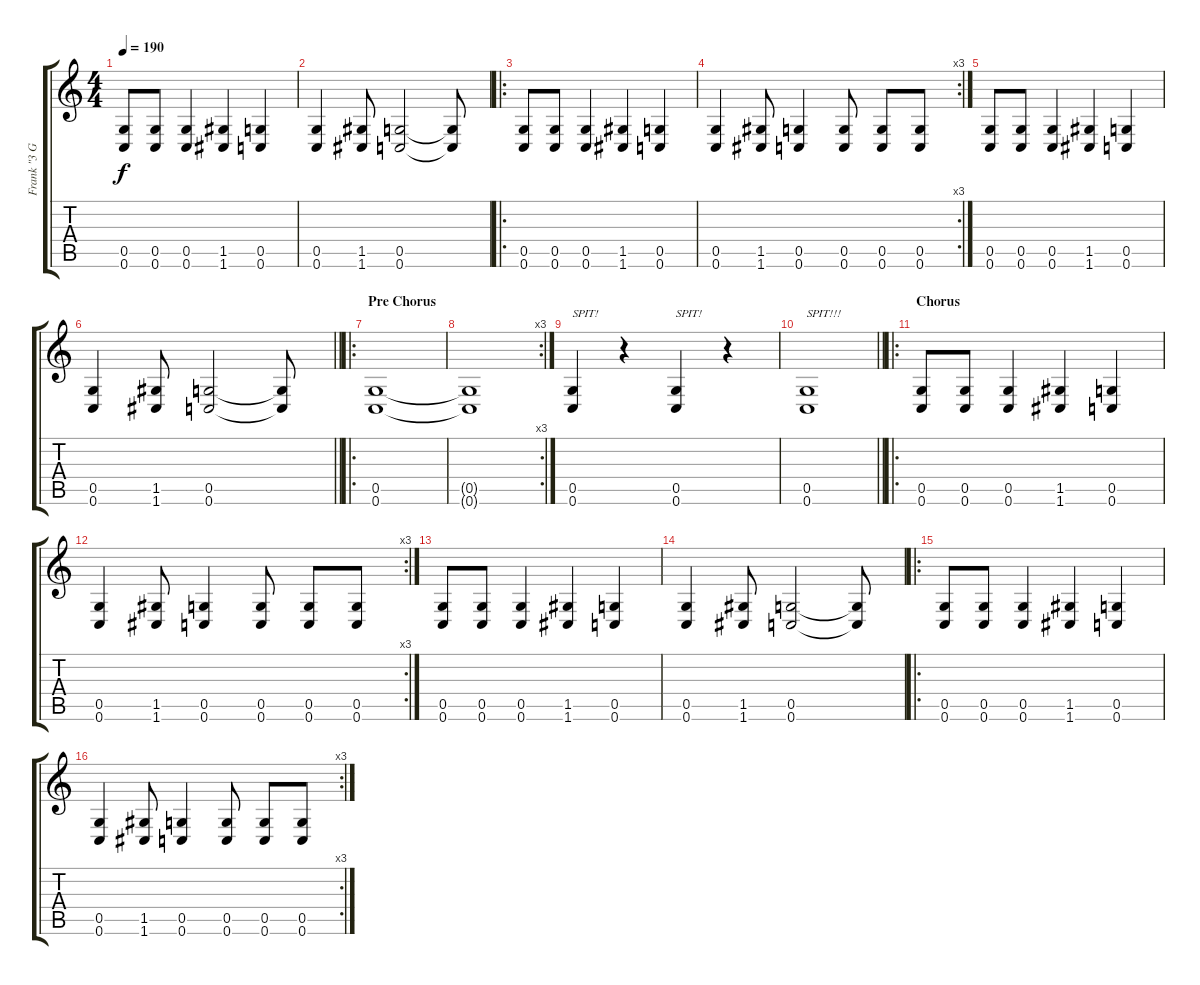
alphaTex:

\track ("Frank \"3 Gun\" Novinec" "Frank \"3 G") {instrument distortionguitar}
\staff {score tabs}
\tuning (D4 A3 F3 C3 G2 C2) {hide}
\ts (4 4)
\tempo 190
\clef g2
\ks c
(0.5 0.6).8{dy f} (0.5 0.6).8 (0.5 0.6).4 (1.5 1.6).4 (0.5 0.6).4 |
(0.5 0.6).4 (1.5 1.6).8 (0.5 0.6).2 (0.5{t} 0.6{t}).8 |
\ro
(0.5 0.6).8 (0.5 0.6).8 (0.5 0.6).4 (1.5 1.6).4 (0.5 0.6).4 |
\rc 3
(0.5 0.6).4 (1.5 1.6).8 (0.5 0.6).4 (0.5 0.6).8 (0.5 0.6).8 (0.5 0.6).8 |
(0.5 0.6).8 (0.5 0.6).8 (0.5 0.6).4 (1.5 1.6).4 (0.5 0.6).4 |
\barLineRight lightlight
(0.5 0.6).4 (1.5 1.6).8 (0.5 0.6).2 (0.5{t} 0.6{t}).8 |
\ro
\section ("" "Pre Chorus")
(0.5 0.6).1 |
\rc 3
(0.5{t} 0.6{t}).1 |
(0.5 0.6).4{txt "SPIT!"} r.4 (0.5 0.6).4{txt "SPIT!"} r.4 |
\barLineRight lightlight
(0.5 0.6).1{txt "SPIT!!!"} |
\ro
\section ("" "Chorus")
(0.5 0.6).8 (0.5 0.6).8 (0.5 0.6).4 (1.5 1.6).4 (0.5 0.6).4 |
\rc 3
(0.5 0.6).4 (1.5 1.6).8 (0.5 0.6).4 (0.5 0.6).8 (0.5 0.6).8 (0.5 0.6).8 |
(0.5 0.6).8 (0.5 0.6).8 (0.5 0.6).4 (1.5 1.6).4 (0.5 0.6).4 |
(0.5 0.6).4 (1.5 1.6).8 (0.5 0.6).2 (0.5{t} 0.6{t}).8 |
\ro
(0.5 0.6).8 (0.5 0.6).8 (0.5 0.6).4 (1.5 1.6).4 (0.5 0.6).4 |
\rc 3
(0.5 0.6).4 (1.5 1.6).8 (0.5 0.6).4 (0.5 0.6).8 (0.5 0.6).8 (0.5 0.6).8
